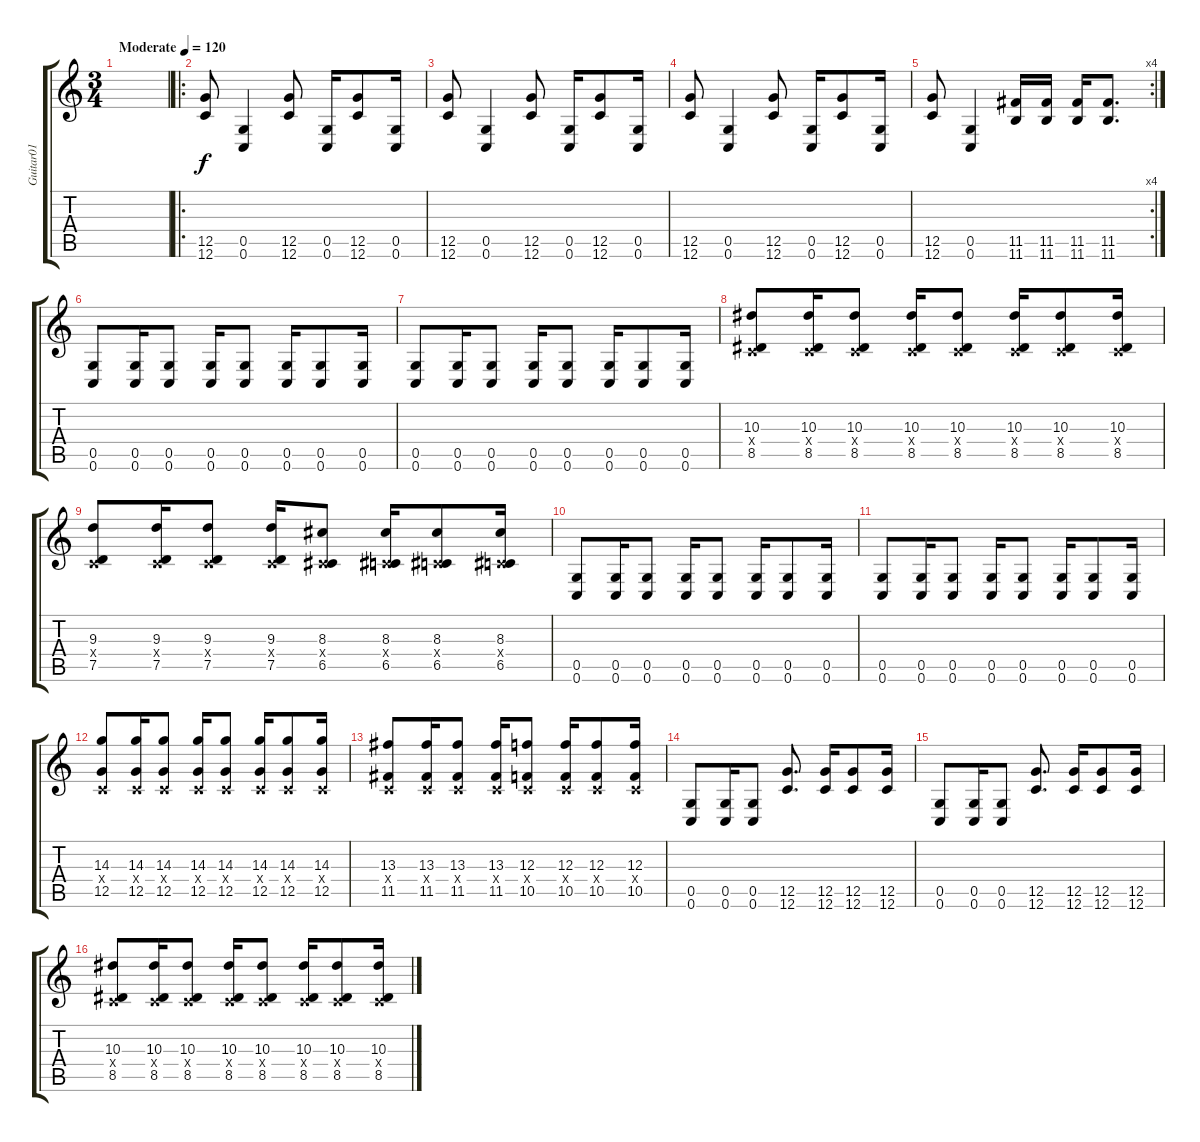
\track ("Guitar01" "Guitar01") {instrument overdrivenguitar}
\staff {score tabs}
\tuning (D4 A3 F3 C3 G2 C2) {hide}
\ts (3 4)
\tempo (120 "Moderate")
\clef g2
\ks c
|
\ro
(12.5 12.6).8 (0.5 0.6).4 (12.5 12.6).8 (0.5 0.6).16 (12.5 12.6).8 (0.5 0.6).16 |
(12.5 12.6).8 (0.5 0.6).4 (12.5 12.6).8 (0.5 0.6).16 (12.5 12.6).8 (0.5 0.6).16 |
(12.5 12.6).8 (0.5 0.6).4 (12.5 12.6).8 (0.5 0.6).16 (12.5 12.6).8 (0.5 0.6).16 |
\rc 4
(12.5 12.6).8 (0.5 0.6).4 (11.5 11.6).16 (11.5 11.6).16 (11.5 11.6).16 (11.5 11.6).8{d} |
(0.5 0.6).8 (0.5 0.6).16 (0.5 0.6).8 (0.5 0.6).16 (0.5 0.6).8 (0.5 0.6).16 (0.5 0.6).8 (0.5 0.6).16 |
(0.5 0.6).8 (0.5 0.6).16 (0.5 0.6).8 (0.5 0.6).16 (0.5 0.6).8 (0.5 0.6).16 (0.5 0.6).8 (0.5 0.6).16 |
(10.3 0.4{x} 8.5).8 (10.3 0.4{x} 8.5).16 (10.3 0.4{x} 8.5).8 (10.3 0.4{x} 8.5).16 (10.3 0.4{x} 8.5).8 (10.3 0.4{x} 8.5).16 (10.3 0.4{x} 8.5).8 (10.3 0.4{x} 8.5).16 |
(9.3 0.4{x} 7.5).8 (9.3 0.4{x} 7.5).16 (9.3 0.4{x} 7.5).8 (9.3 0.4{x} 7.5).16 (8.3 0.4{x} 6.5).8 (8.3 0.4{x} 6.5).16 (8.3 0.4{x} 6.5).8 (8.3 0.4{x} 6.5).16 |
(0.5 0.6).8 (0.5 0.6).16 (0.5 0.6).8 (0.5 0.6).16 (0.5 0.6).8 (0.5 0.6).16 (0.5 0.6).8 (0.5 0.6).16 |
(0.5 0.6).8 (0.5 0.6).16 (0.5 0.6).8 (0.5 0.6).16 (0.5 0.6).8 (0.5 0.6).16 (0.5 0.6).8 (0.5 0.6).16 |
(14.3 0.4{x} 12.5).8 (14.3 0.4{x} 12.5).16 (14.3 0.4{x} 12.5).8 (14.3 0.4{x} 12.5).16 (14.3 0.4{x} 12.5).8 (14.3 0.4{x} 12.5).16 (14.3 0.4{x} 12.5).8 (14.3 0.4{x} 12.5).16 |
(13.3 0.4{x} 11.5).8 (13.3 0.4{x} 11.5).16 (13.3 0.4{x} 11.5).8 (13.3 0.4{x} 11.5).16 (12.3 0.4{x} 10.5).8 (12.3 0.4{x} 10.5).16 (12.3 0.4{x} 10.5).8 (12.3 0.4{x} 10.5).16 |
(0.5 0.6).8 (0.5 0.6).16 (0.5 0.6).8 (12.5 12.6).8{d} (12.5 12.6).16 (12.5 12.6).8 (12.5 12.6).16 |
(0.5 0.6).8 (0.5 0.6).16 (0.5 0.6).8 (12.5 12.6).8{d} (12.5 12.6).16 (12.5 12.6).8 (12.5 12.6).16 |
(10.3 0.4{x} 8.5).8 (10.3 0.4{x} 8.5).16 (10.3 0.4{x} 8.5).8 (10.3 0.4{x} 8.5).16 (10.3 0.4{x} 8.5).8 (10.3 0.4{x} 8.5).16 (10.3 0.4{x} 8.5).8 (10.3 0.4{x} 8.5).16
